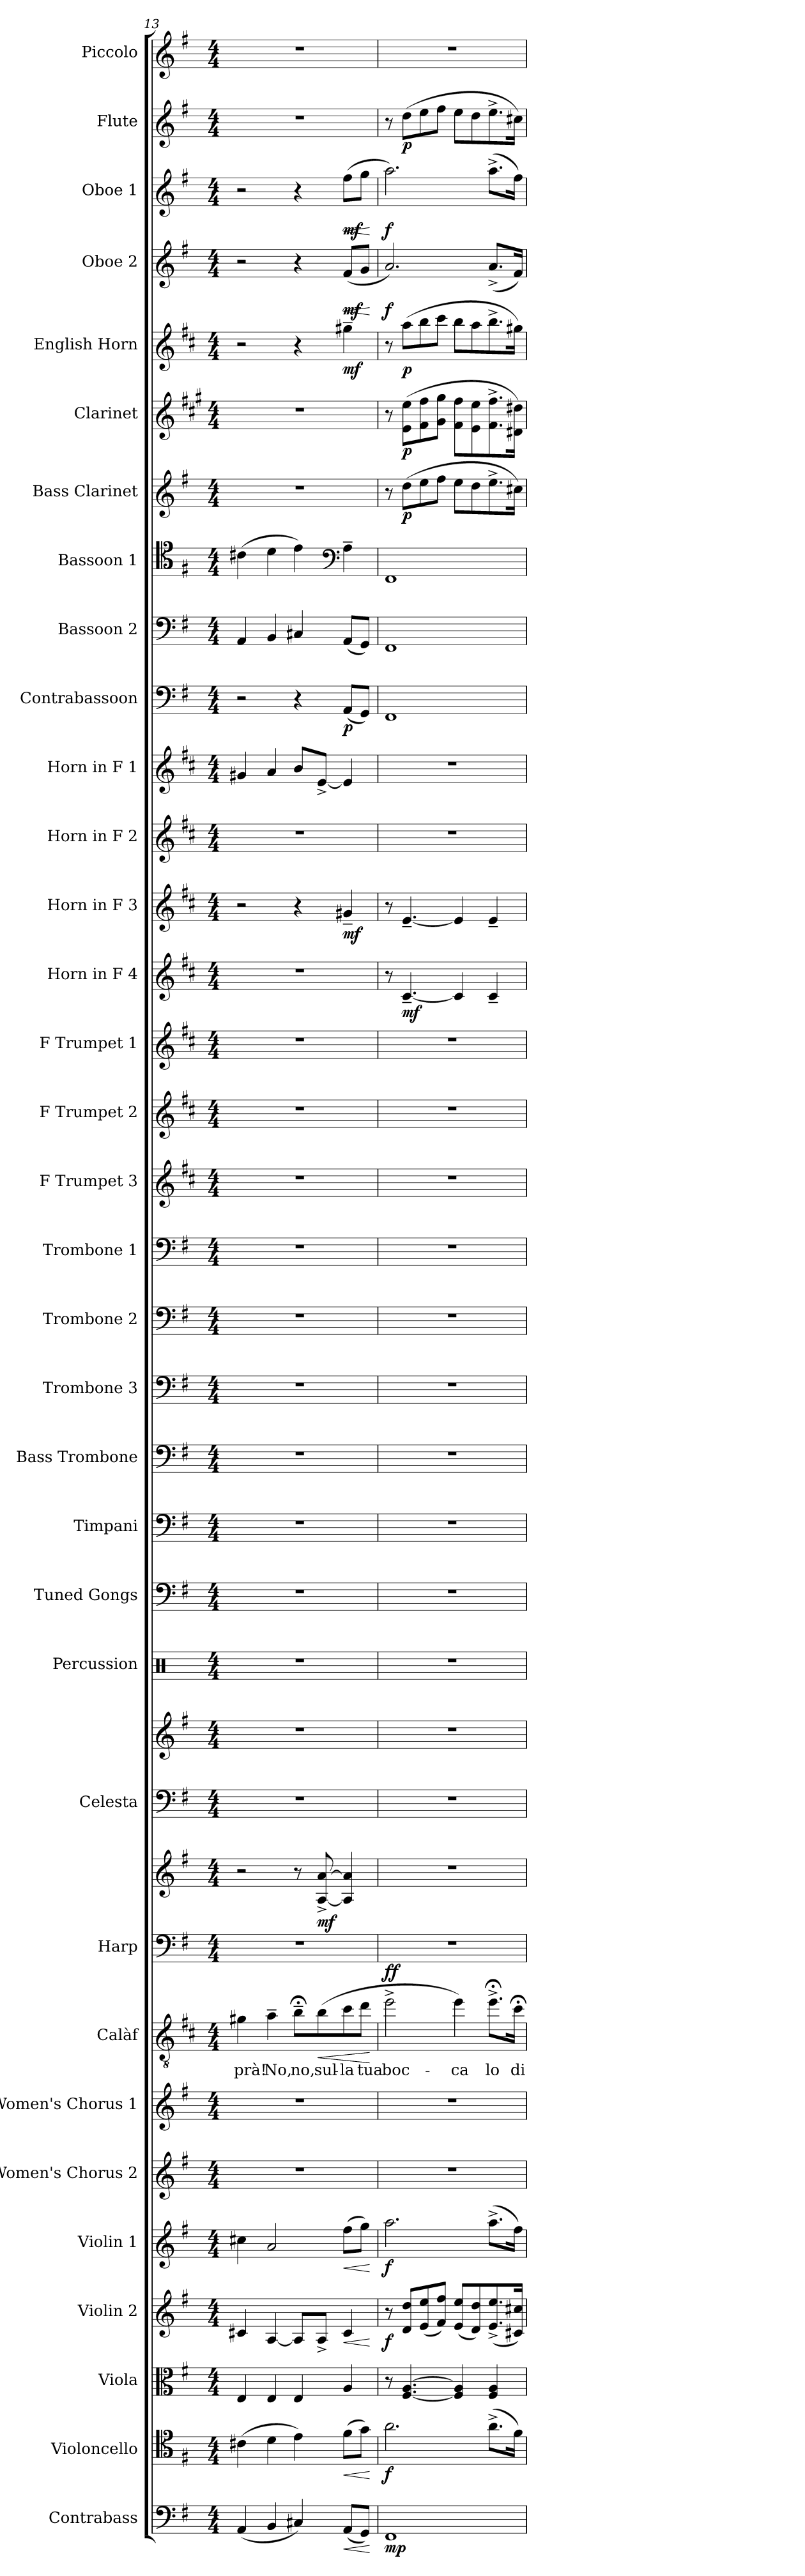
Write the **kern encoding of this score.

**kern	**dynam	**kern	**dynam	**kern	**kern	**dynam	**kern	**dynam	**kern	**kern	**kern	**text	**dynam	**kern	**kern	**dynam	**kern	**kern	**kern	**kern	**kern	**kern	**kern	**kern	**kern	**kern	**kern	**kern	**kern	**dynam	**kern	**dynam	**kern	**kern	**kern	**dynam	**kern	**kern	**kern	**dynam	**kern	**dynam	**kern	**dynam	**kern	**dynam	**kern	**dynam	**kern	**dynam	**kern
*part34	*part34	*part33	*part33	*part32	*part31	*part31	*part30	*part30	*part29	*part28	*part27	*part27	*part27	*part26	*part26	*part26	*part25	*part25	*part24	*part23	*part22	*part21	*part20	*part19	*part18	*part17	*part16	*part15	*part14	*part14	*part13	*part13	*part12	*part11	*part10	*part10	*part9	*part8	*part7	*part7	*part6	*part6	*part5	*part5	*part4	*part4	*part3	*part3	*part2	*part2	*part1
*staff36	*staff36	*staff35	*staff35	*staff34	*staff33	*staff33	*staff32	*staff32	*staff31	*staff30	*staff29	*staff29	*staff29	*staff28	*staff27	*staff27/28	*staff26	*staff25	*staff24	*staff23	*staff22	*staff21	*staff20	*staff19	*staff18	*staff17	*staff16	*staff15	*staff14	*staff14	*staff13	*staff13	*staff12	*staff11	*staff10	*staff10	*staff9	*staff8	*staff7	*staff7	*staff6	*staff6	*staff5	*staff5	*staff4	*staff4	*staff3	*staff3	*staff2	*staff2	*staff1
*I"Contrabass	*	*I"Violoncello	*	*I"Viola	*I"Violin 2	*	*I"Violin 1	*	*I"Women's Chorus 2	*I"Women's Chorus 1	*I"Calàf	*	*	*I"Harp	*	*	*I"Celesta	*	*I"Percussion	*I"Tuned Gongs	*I"Timpani	*I"Bass Trombone	*I"Trombone 3	*I"Trombone 2	*I"Trombone 1	*I"F Trumpet 3	*I"F Trumpet 2	*I"F Trumpet 1	*I"Horn in F 4	*	*I"Horn in F 3	*	*I"Horn in F 2	*I"Horn in F 1	*I"Contrabassoon	*	*I"Bassoon 2	*I"Bassoon 1	*I"Bass Clarinet	*	*I"Clarinet	*	*I"English Horn	*	*I"Oboe 2	*	*I"Oboe 1	*	*I"Flute	*	*I"Piccolo
*I'Cb.	*	*I'Vc.	*	*I'Vla.	*I'Vln. 2	*	*I'Vln. 1	*	*I'W. Ch. 2	*I'W. Ch. 1	*I'C.	*	*	*I'Hrp.	*	*	*I'Cel.	*	*I'Perc.	*I'Td. Gon.	*I'Timp.	*I'B. Tbn.	*I'Tbn. 3	*I'Tbn. 2	*I'Tbn. 1	*I'F Tpt. 3	*I'F Tpt. 2	*I'F Tpt. 1	*	*	*	*	*	*	*I'Cbsn.	*	*I'Bsn. 2	*I'Bsn. 1	*I'B. Cl.	*	*I'Cl.	*	*I'E. Hn.	*	*I'Ob. 2	*	*I'Ob. 1	*	*I'Fl.	*	*I'Picc.
*clefF4	*	*clefC4	*	*clefC3	*clefG2	*	*clefG2	*	*clefG2	*clefG2	*clefGv2	*	*	*clefF4	*clefG2	*	*clefF4	*clefG2	*clefX	*clefF4	*clefF4	*clefF4	*clefF4	*clefF4	*clefF4	*clefG2	*clefG2	*clefG2	*clefG2	*	*clefG2	*	*clefG2	*clefG2	*clefF4	*	*clefF4	*clefC4	*clefG2	*	*clefG2	*	*clefG2	*	*clefG2	*	*clefG2	*	*clefG2	*	*clefG2
*ITrd7c12	*	*	*	*	*	*	*	*	*	*	*ITrd4c7	*	*	*	*	*	*ITrd-7c-12	*ITrd-7c-12	*	*	*	*	*	*	*	*ITrd-3c-5	*ITrd-3c-5	*ITrd-3c-5	*ITrd4c7	*	*ITrd4c7	*	*ITrd4c7	*ITrd4c7	*ITrd7c12	*	*	*	*ITrd8c14	*	*ITrd1c2	*	*ITrd4c7	*	*	*	*	*	*	*	*ITrd-7c-12
*k[f#]	*	*k[f#]	*	*k[f#]	*k[f#]	*	*k[f#]	*	*k[f#]	*k[f#]	*k[f#]	*	*	*k[f#]	*k[f#]	*	*k[f#]	*k[f#]	*k[]	*k[f#]	*k[f#]	*k[f#]	*k[f#]	*k[f#]	*k[f#]	*k[f#]	*k[f#]	*k[f#]	*k[f#]	*	*k[f#]	*	*k[f#]	*k[f#]	*k[f#]	*	*k[f#]	*k[f#]	*k[f#]	*	*k[f#]	*	*k[f#]	*	*k[f#]	*	*k[f#]	*	*k[f#]	*	*k[f#]
*M4/4	*	*M4/4	*	*M4/4	*M4/4	*	*M4/4	*	*M4/4	*M4/4	*M4/4	*	*	*M4/4	*M4/4	*	*M4/4	*M4/4	*M4/4	*M4/4	*M4/4	*M4/4	*M4/4	*M4/4	*M4/4	*M4/4	*M4/4	*M4/4	*M4/4	*	*M4/4	*	*M4/4	*M4/4	*M4/4	*	*M4/4	*M4/4	*M4/4	*	*M4/4	*	*M4/4	*	*M4/4	*	*M4/4	*	*M4/4	*	*M4/4
=13	=13	=13	=13	=13	=13	=13	=13	=13	=13	=13	=13	=13	=13	=13	=13	=13	=13	=13	=13	=13	=13	=13	=13	=13	=13	=13	=13	=13	=13	=13	=13	=13	=13	=13	=13	=13	=13	=13	=13	=13	=13	=13	=13	=13	=13	=13	=13	=13	=13	=13	=13
!	!	!	!	!	!	!	!	!	!	!	!	!LO:LY:b	!	!	!	!	!	!	!	!	!	!	!	!	!	!	!	!	!	!	!	!	!	!	!	!	!	!	!	!	!	!	!	!	!	!	!	!	!	!	!
(<4AAA/	.	(>4c#X\	.	4E/	4c#X/	.	4cc#X\	.	1r	1r	4c#X\	-prà!	.	1r	2r	.	1r	1r	1r	1r	1r	1r	1r	1r	1r	1r	1r	1r	1r	.	2r	.	1r	4c#X/	2r	.	4AA/	(>4c#X\	1r	.	1r	.	2r	.	2r	.	2r	.	1r	.	1r
!	!	!	!	!	!	!	!	!	!	!	!	!LO:LY:b	!	!	!	!	!	!	!	!	!	!	!	!	!	!	!	!	!	!	!	!	!	!	!	!	!	!	!	!	!	!	!	!	!	!	!	!	!	!	!
4BBB/	.	4d\	.	4E/	[4A/	.	2a/	.	.	.	4d~\	No,	.	.	.	.	.	.	.	.	.	.	.	.	.	.	.	.	.	.	.	.	.	4d/	.	.	4BB/	4d\	.	.	.	.	.	.	.	.	.	.	.	.	.
!	!	!	!	!	!	!	!	!	!	!	!	!LO:LY:b	!	!	!	!	!	!	!	!	!	!	!	!	!	!	!	!	!	!	!	!	!	!	!	!	!	!	!	!	!	!	!	!	!	!	!	!	!	!	!
4CC#X/)	.	4e\)	.	4E/	8A/L]	.	.	.	.	.	8e;<~\L	no,	.	.	8r	.	.	.	.	.	.	.	.	.	.	.	.	.	.	.	4r	.	.	8e/L	4r	.	4C#X/	4e\)	.	.	.	.	4r	.	4r	.	4r	.	.	.	.
!	!	!	!	!	!	!	!	!	!	!	!	!LO:LY:b	!LO:HP:b	!	!	!LO:DY:b	!	!	!	!	!	!	!	!	!	!	!	!	!	!	!	!	!	!	!	!	!	!	!	!	!	!	!	!	!	!	!	!	!	!	!
.	.	.	.	.	8A^/J	.	.	.	.	.	(>8e\	sul-	<	.	[8A/^ [8a/^	mf	.	.	.	.	.	.	.	.	.	.	.	.	.	.	.	.	.	[8A^/J	.	.	.	.	.	.	.	.	.	.	.	.	.	.	.	.	.
*	*	*	*	*	*	*	*	*	*	*	*	*	*	*	*	*	*	*	*	*	*	*	*	*	*	*	*	*	*	*	*	*	*	*	*	*	*	*clefF4	*	*	*	*	*	*	*	*	*	*	*	*	*
!	!LO:HP:b	!	!LO:HP:b	!	!	!LO:HP:b	!	!LO:HP:b	!	!	!	!LO:LY:b	!	!	!	!	!	!	!	!	!	!	!	!	!	!	!	!	!	!	!	!LO:DY:b	!	!	!	!LO:DY:b	!	!	!	!	!	!	!	!LO:DY:b	!	!LO:HP:b	!	!LO:HP:b	!	!	!
!	!	!	!	!	!	!	!	!	!	!	!	!	!	!	!	!	!	!	!	!	!	!	!	!	!	!	!	!	!	!	!	!	!	!	!	!	!	!	!	!	!	!	!	!	!	!LO:DY:n=1:b	!	!LO:DY:n=1:b	!	!	!
(<8AAA/L	<	(>8f#\L	<	4A/	4c#/	<	(>8ff#\L	<	.	.	8f#\	-la	.	.	4A/] 4a/]	.	.	.	.	.	.	.	.	.	.	.	.	.	.	.	4c#X~/	mf	.	4A/]	(<8AAA/L	p	(<8AA/L	4A~\	.	.	.	.	4cc#X~\	mf	(<8f#/L	< mf	(>8ff#\L	< mf	.	.	.
!	!	!	!	!	!	!	!	!	!	!	!	!LO:LY:b	!	!	!	!	!	!	!	!	!	!	!	!	!	!	!	!	!	!	!	!	!	!	!	!	!	!	!	!	!	!	!	!	!	!	!	!	!	!	!
8GGG/J)	.	8g\J)	.	.	.	.	8gg\J)	.	.	.	8g\J	tua	.	.	.	.	.	.	.	.	.	.	.	.	.	.	.	.	.	.	.	.	.	.	8GGG/J)	.	8GG/J)	.	.	.	.	.	.	.	8g/J	.	8gg\J	.	.	.	.
.	[	.	[	.	.	[	.	[	.	.	.	.	[	.	.	.	.	.	.	.	.	.	.	.	.	.	.	.	.	.	.	.	.	.	.	.	.	.	.	.	.	.	.	.	.	[	.	[	.	.	.
=14	=14	=14	=14	=14	=14	=14	=14	=14	=14	=14	=14	=14	=14	=14	=14	=14	=14	=14	=14	=14	=14	=14	=14	=14	=14	=14	=14	=14	=14	=14	=14	=14	=14	=14	=14	=14	=14	=14	=14	=14	=14	=14	=14	=14	=14	=14	=14	=14	=14	=14	=14
!	!LO:DY:b	!	!LO:DY:b	!	!	!LO:DY:b	!	!LO:DY:b	!	!	!	!LO:LY:b	!LO:DY:a	!	!	!	!	!	!	!	!	!	!	!	!	!	!	!	!	!	!	!	!	!	!	!	!	!	!	!	!	!	!	!	!	!LO:DY:b	!	!LO:DY:b	!	!	!
1FFF#	mp	2.a\	f	8r	8r	f	2.aa\	f	1r	1r	2a^\	boc-	ff	1r	1r	.	1r	1r	1r	1r	1r	1r	1r	1r	1r	1r	1r	1r	8r	.	8r	.	1r	1r	1FFF#	.	1FF#	1FF#	8r	.	8r	.	8r	.	2.a/)	f	2.aa\)	f	8r	.	1r
!	!	!	!	!	!	!	!	!	!	!	!	!	!	!	!	!	!	!	!	!	!	!	!	!	!	!	!	!	!	!LO:DY:b	!	!	!	!	!	!	!	!	!	!LO:DY:b	!	!LO:DY:b	!	!LO:DY:b	!	!	!	!	!	!LO:DY:b	!
.	.	.	.	[4.F#/ [4.A/	8d/ 8dd/L	.	.	.	.	.	.	.	.	.	.	.	.	.	.	.	.	.	.	.	.	.	.	.	[4.F#~/	mf	[4.A~/	.	.	.	.	.	.	.	(>8d\L	p	(>8d\ 8dd\L	p	(>8dd\L	p	.	.	.	.	(>8dd\L	p	.
.	.	.	.	.	(<8e/ 8ee/	.	.	.	.	.	.	.	.	.	.	.	.	.	.	.	.	.	.	.	.	.	.	.	.	.	.	.	.	.	.	.	.	.	8e\	.	8e\ 8ee\	.	8ee\	.	.	.	.	.	8ee\	.	.
.	.	.	.	.	8f#/ 8ff#/J)	.	.	.	.	.	.	.	.	.	.	.	.	.	.	.	.	.	.	.	.	.	.	.	.	.	.	.	.	.	.	.	.	.	8f#\J	.	8f#\ 8ff#\J	.	8ff#\J	.	.	.	.	.	8ff#\J	.	.
!	!	!	!	!	!	!	!	!	!	!	!	!LO:LY:b	!	!	!	!	!	!	!	!	!	!	!	!	!	!	!	!	!	!	!	!	!	!	!	!	!	!	!	!	!	!	!	!	!	!	!	!	!	!	!
.	.	.	.	4F#/] 4A/]	(<8e/ 8ee/L	.	.	.	.	.	4a\)	-ca	.	.	.	.	.	.	.	.	.	.	.	.	.	.	.	.	4F#/]	.	4A/]	.	.	.	.	.	.	.	8e\L	.	8e\ 8ee\L	.	8ee\L	.	.	.	.	.	8ee\L	.	.
.	.	.	.	.	8d/ 8dd/)	.	.	.	.	.	.	.	.	.	.	.	.	.	.	.	.	.	.	.	.	.	.	.	.	.	.	.	.	.	.	.	.	.	8d\	.	8d\ 8dd\	.	8dd\	.	.	.	.	.	8dd\	.	.
!	!	!	!	!	!	!	!	!	!	!	!	!LO:LY:b	!	!	!	!	!	!	!	!	!	!	!	!	!	!	!	!	!	!	!	!	!	!	!	!	!	!	!	!	!	!	!	!	!	!	!	!	!	!	!
.	.	(>8.a^\L	.	4F#/ 4A/	(<8.e/^ 8.ee/^	.	(>8.aa^\L	.	.	.	8.a;<^\L	lo	.	.	.	.	.	.	.	.	.	.	.	.	.	.	.	.	4F#~/	.	4A~/	.	.	.	.	.	.	.	8.e^\	.	8.e\^ 8.ee\^	.	8.ee^\	.	(<8.a^/L	.	(>8.aa^\L	.	8.ee^\	.	.
!	!	!	!	!	!	!	!	!	!	!	!	!LO:LY:b	!	!	!	!	!	!	!	!	!	!	!	!	!	!	!	!	!	!	!	!	!	!	!	!	!	!	!	!	!	!	!	!	!	!	!	!	!	!	!
.	.	16f#\Jk)	.	.	16c#X/ 16cc#X/Jk)	.	16ff#\Jk)	.	.	.	16f#;<\Jk	di-	.	.	.	.	.	.	.	.	.	.	.	.	.	.	.	.	.	.	.	.	.	.	.	.	.	.	16c#X\Jk)	.	16c#X\ 16cc#X\Jk)	.	16cc#X\Jk)	.	16f#/Jk)	.	16ff#\Jk)	.	16cc#X\Jk)	.	.
=	=	=	=	=	=	=	=	=	=	=	=	=	=	=	=	=	=	=	=	=	=	=	=	=	=	=	=	=	=	=	=	=	=	=	=	=	=	=	=	=	=	=	=	=	=	=	=	=	=	=	=
*-	*-	*-	*-	*-	*-	*-	*-	*-	*-	*-	*-	*-	*-	*-	*-	*-	*-	*-	*-	*-	*-	*-	*-	*-	*-	*-	*-	*-	*-	*-	*-	*-	*-	*-	*-	*-	*-	*-	*-	*-	*-	*-	*-	*-	*-	*-	*-	*-	*-	*-	*-
